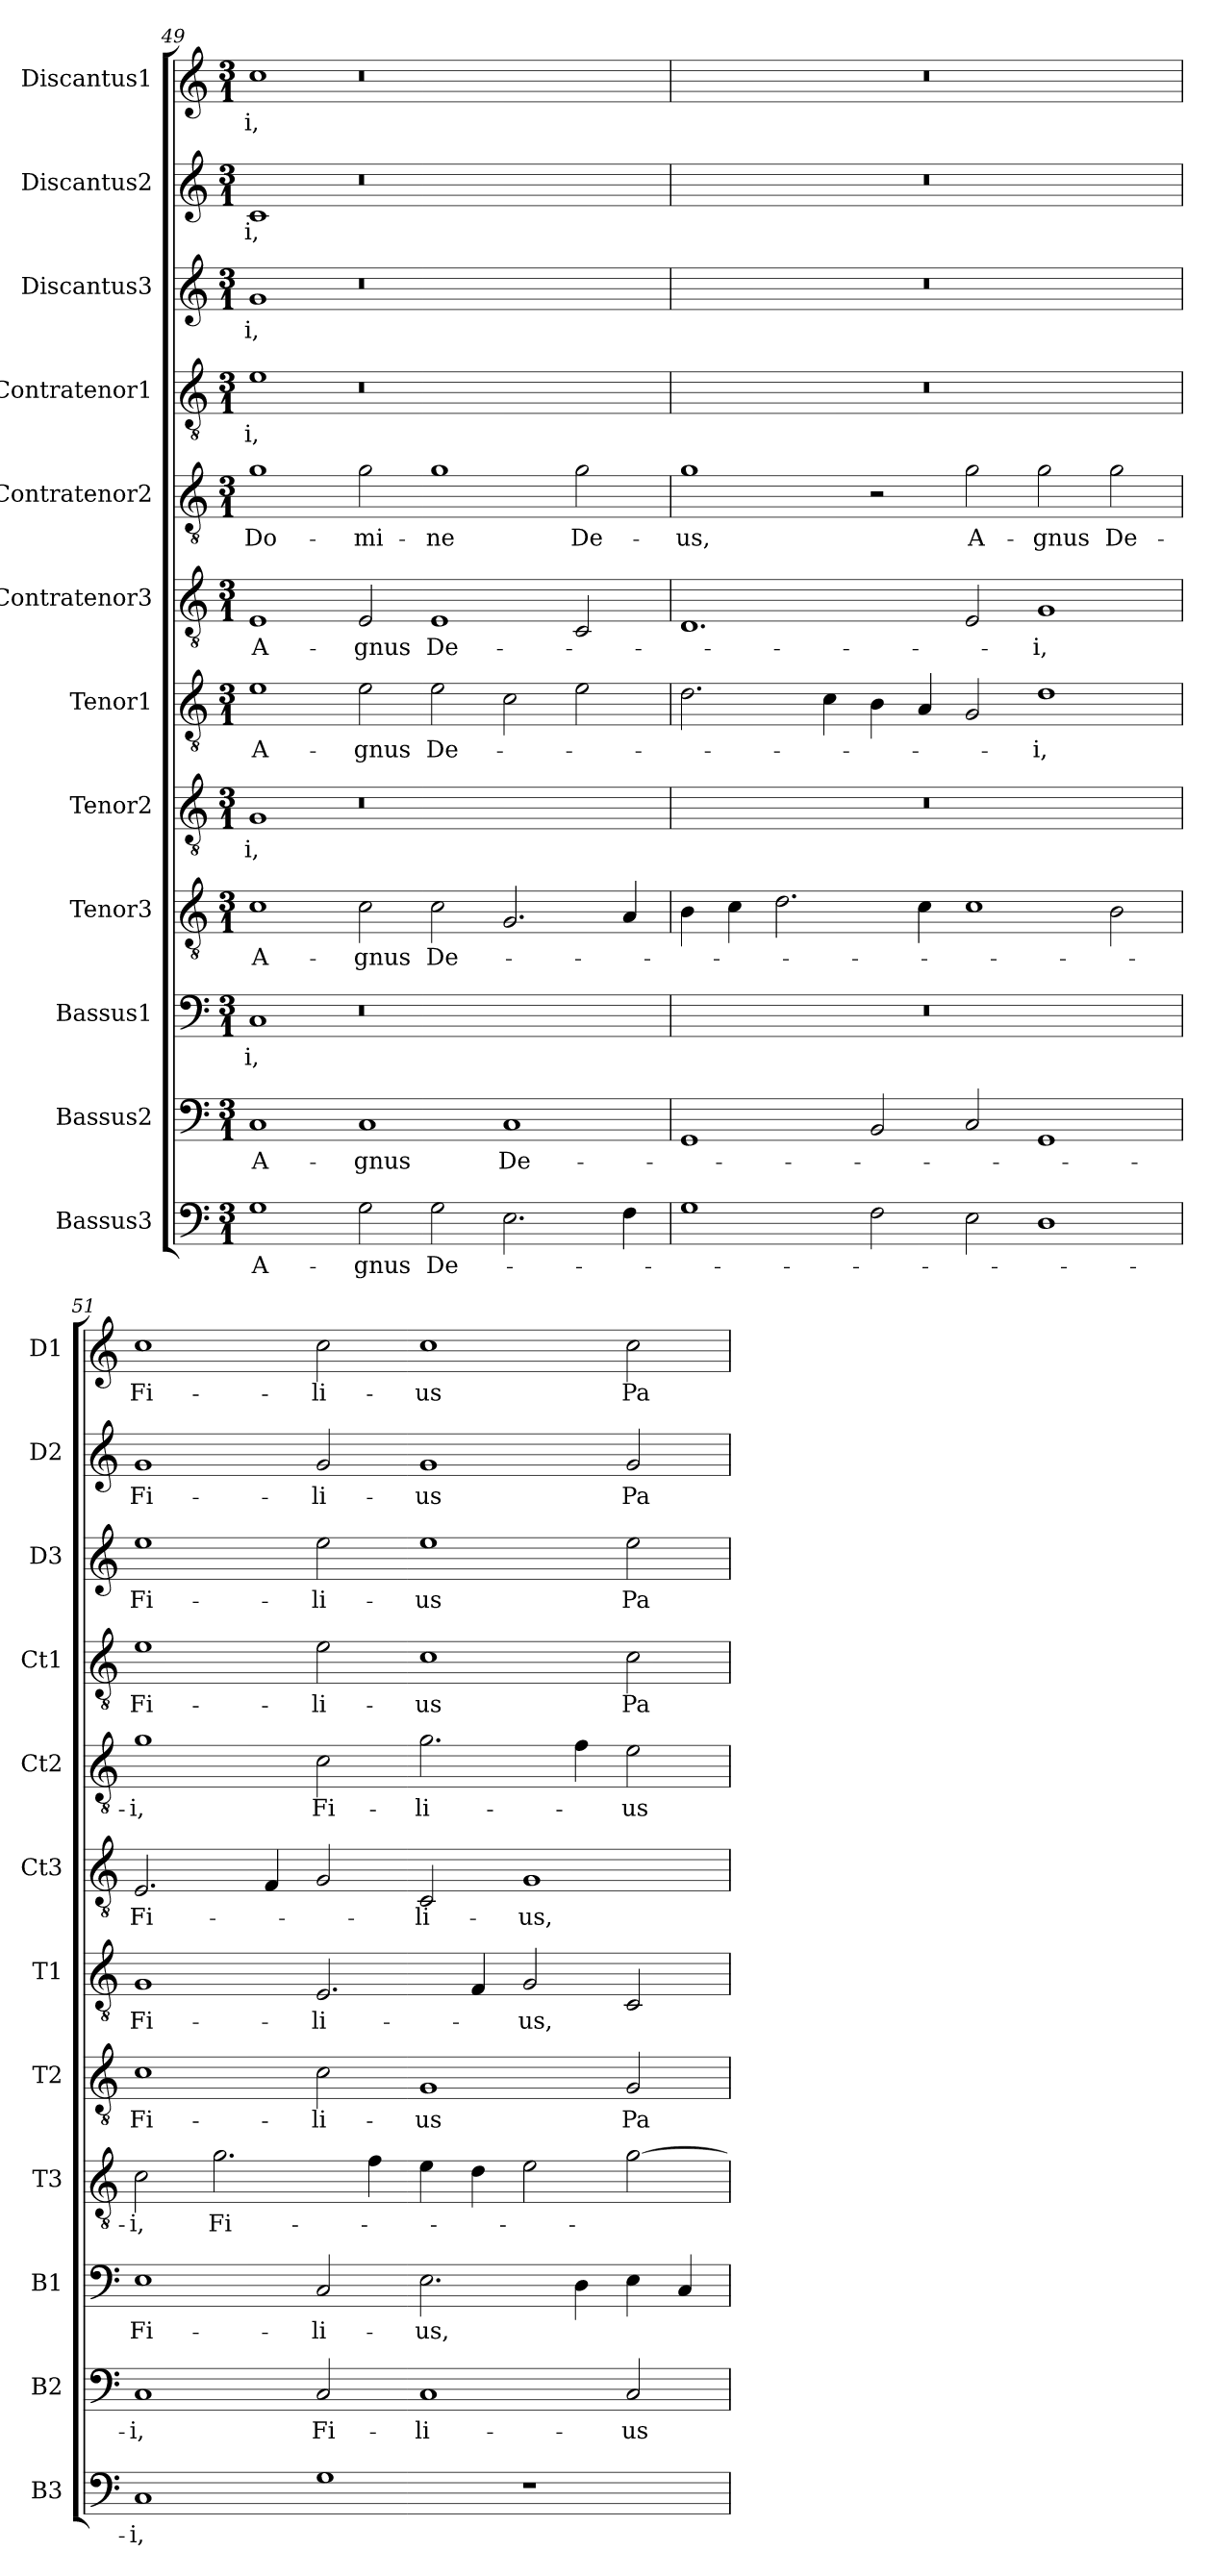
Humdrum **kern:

**kern	**text	**kern	**text	**kern	**text	**kern	**text	**kern	**text	**kern	**text	**kern	**text	**kern	**text	**kern	**text	**kern	**text	**kern	**text	**kern	**text
*part12	*part12	*part11	*part11	*part10	*part10	*part9	*part9	*part8	*part8	*part7	*part7	*part6	*part6	*part5	*part5	*part4	*part4	*part3	*part3	*part2	*part2	*part1	*part1
*staff12	*staff12	*staff11	*staff11	*staff10	*staff10	*staff9	*staff9	*staff8	*staff8	*staff7	*staff7	*staff6	*staff6	*staff5	*staff5	*staff4	*staff4	*staff3	*staff3	*staff2	*staff2	*staff1	*staff1
*I"Bassus3	*	*I"Bassus2	*	*I"Bassus1	*	*I"Tenor3	*	*I"Tenor2	*	*I"Tenor1	*	*I"Contratenor3	*	*I"Contratenor2	*	*I"Contratenor1	*	*I"Discantus3	*	*I"Discantus2	*	*I"Discantus1	*
*I'B3	*	*I'B2	*	*I'B1	*	*I'T3	*	*I'T2	*	*I'T1	*	*I'Ct3	*	*I'Ct2	*	*I'Ct1	*	*I'D3	*	*I'D2	*	*I'D1	*
*clefF4	*	*clefF4	*	*clefF4	*	*clefGv2	*	*clefGv2	*	*clefGv2	*	*clefGv2	*	*clefGv2	*	*clefGv2	*	*clefG2	*	*clefG2	*	*clefG2	*
*k[]	*	*k[]	*	*k[]	*	*k[]	*	*k[]	*	*k[]	*	*k[]	*	*k[]	*	*k[]	*	*k[]	*	*k[]	*	*k[]	*
*M3/1	*	*M3/1	*	*M3/1	*	*M3/1	*	*M3/1	*	*M3/1	*	*M3/1	*	*M3/1	*	*M3/1	*	*M3/1	*	*M3/1	*	*M3/1	*
=49	=49	=49	=49	=49	=49	=49	=49	=49	=49	=49	=49	=49	=49	=49	=49	=49	=49	=49	=49	=49	=49	=49	=49
1G\	A-	1C/	A-	1C/	-i,	1c\	A-	1G/	-i,	1e\	A-	1E/	A-	1g\	Do-	1e\	-i,	1g/	-i,	1c/	-i,	1cc\	-i,
2G\	-gnus	1C/	-gnus	0r	.	2c\	-gnus	0r	.	2e\	-gnus	2E/	-gnus	2g\	-mi-	0r	.	0r	.	0r	.	0r	.
2G\	De-	.	.	.	.	2c\	De-	.	.	2e\	De-	1E/	De-	1g\	-ne	.	.	.	.	.	.	.	.
2.E\	.	1C/	De-	.	.	2.G/	.	.	.	2c\	.	.	.	.	.	.	.	.	.	.	.	.	.
.	.	.	.	.	.	.	.	.	.	2e\	.	2C/	.	2g\	De-	.	.	.	.	.	.	.	.
4F\	.	.	.	.	.	4A/	.	.	.	.	.	.	.	.	.	.	.	.	.	.	.	.	.
=50	=50	=50	=50	=50	=50	=50	=50	=50	=50	=50	=50	=50	=50	=50	=50	=50	=50	=50	=50	=50	=50	=50	=50
1G\	.	1GG/	.	0.r	.	4B\	.	0.r	.	2.d\	.	1.D/	.	1g\	-us,	0.r	.	0.r	.	0.r	.	0.r	.
.	.	.	.	.	.	4c\	.	.	.	.	.	.	.	.	.	.	.	.	.	.	.	.	.
.	.	.	.	.	.	2.d\	.	.	.	.	.	.	.	.	.	.	.	.	.	.	.	.	.
.	.	.	.	.	.	.	.	.	.	4c\	.	.	.	.	.	.	.	.	.	.	.	.	.
2F\	.	2BB/	.	.	.	.	.	.	.	4B\	.	.	.	2r	.	.	.	.	.	.	.	.	.
.	.	.	.	.	.	4c\	.	.	.	4A/	.	.	.	.	.	.	.	.	.	.	.	.	.
2E\	.	2C/	.	.	.	1c\	.	.	.	2G/	.	2E/	.	2g\	A-	.	.	.	.	.	.	.	.
1D\	.	1GG/	.	.	.	.	.	.	.	1d\	-i,	1G/	-i,	2g\	-gnus	.	.	.	.	.	.	.	.
.	.	.	.	.	.	2B\	.	.	.	.	.	.	.	2g\	De-	.	.	.	.	.	.	.	.
=51	=51	=51	=51	=51	=51	=51	=51	=51	=51	=51	=51	=51	=51	=51	=51	=51	=51	=51	=51	=51	=51	=51	=51
1C/	-i,	1C/	-i,	1E\	Fi-	2c\	-i,	1c\	Fi-	1G/	Fi-	2.E/	Fi-	1g\	-i,	1e\	Fi-	1ee\	Fi-	1g/	Fi-	1cc\	Fi-
.	.	.	.	.	.	2.g\	Fi-	.	.	.	.	.	.	.	.	.	.	.	.	.	.	.	.
.	.	.	.	.	.	.	.	.	.	.	.	4F/	.	.	.	.	.	.	.	.	.	.	.
1G\	.	2C/	Fi-	2C/	-li-	.	.	2c\	-li-	2.E/	-li-	2G/	.	2c\	Fi-	2e\	-li-	2ee\	-li-	2g/	-li-	2cc\	-li-
.	.	.	.	.	.	4f\	.	.	.	.	.	.	.	.	.	.	.	.	.	.	.	.	.
.	.	1C/	-li-	2.E\	-us,	4e\	.	1G/	-us	.	.	2C/	-li-	2.g\	-li-	1c\	-us	1ee\	-us	1g/	-us	1cc\	-us
.	.	.	.	.	.	4d\	.	.	.	4F/	.	.	.	.	.	.	.	.	.	.	.	.	.
1r	.	.	.	.	.	2e\	.	.	.	2G/	-us,	1G/	-us,	.	.	.	.	.	.	.	.	.	.
.	.	.	.	4D\	.	.	.	.	.	.	.	.	.	4f\	.	.	.	.	.	.	.	.	.
.	.	2C/	-us	4E\	.	[2g\	.	2G/	Pa-	2C/	.	.	.	2e\	-us	2c\	Pa-	2ee\	Pa-	2g/	Pa-	2cc\	Pa-
.	.	.	.	4C/	.	.	.	.	.	.	.	.	.	.	.	.	.	.	.	.	.	.	.
=	=	=	=	=	=	=	=	=	=	=	=	=	=	=	=	=	=	=	=	=	=	=	=
*-	*-	*-	*-	*-	*-	*-	*-	*-	*-	*-	*-	*-	*-	*-	*-	*-	*-	*-	*-	*-	*-	*-	*-
